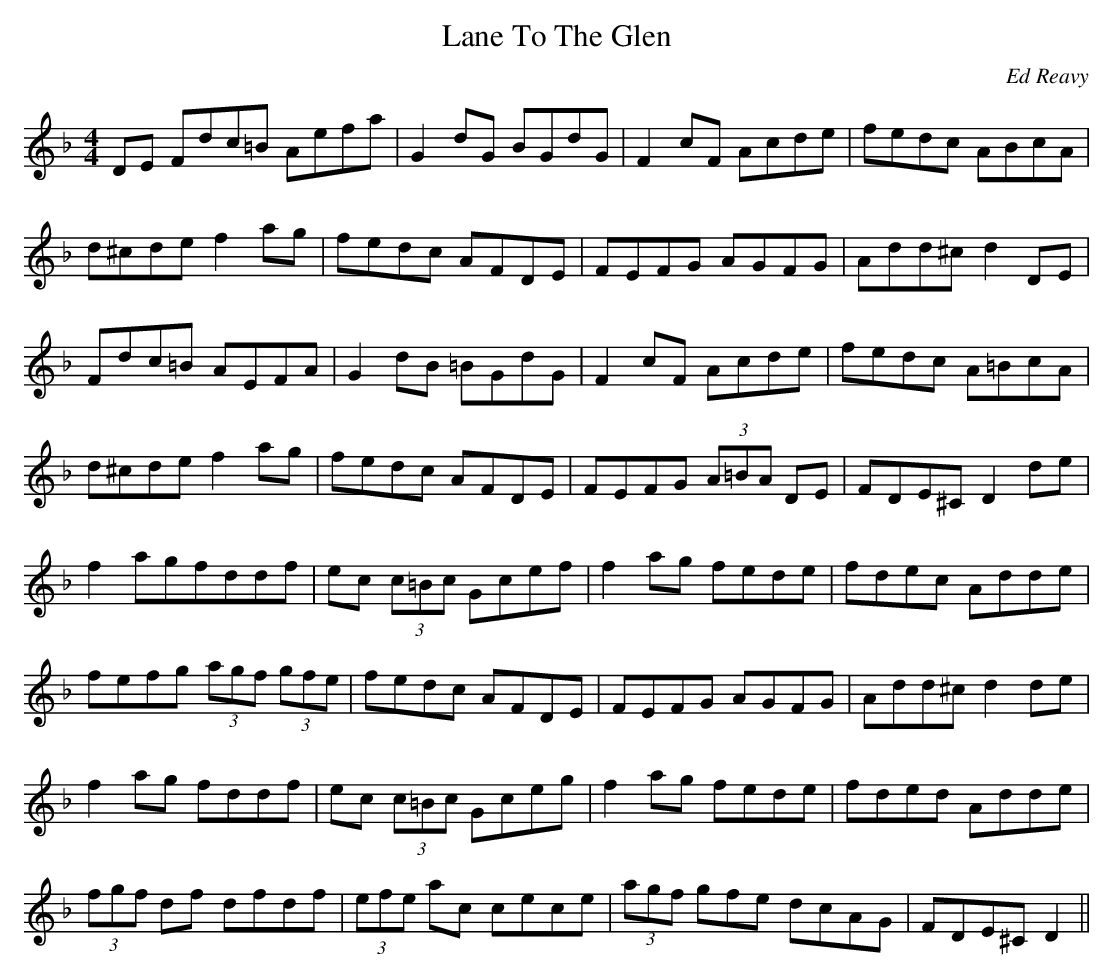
X:1
T:Lane To The Glen
M:4/4
L:1/8
C:Ed Reavy
K:F
DE Fdc=B Aefa|G2 dG BGdG|F2 cF Acde|fedc ABcA|
d^cde f2 ag|fedc AFDE|FEFG AGFG |Add^c d2 DE|
Fdc=B AEFA|G2dB =BGdG|F2 cF Acde|fedc A=BcA|
d^cde f2 ag|fedc AFDE| FEFG (3A=BA DE|FDE^C D2 de|
f2 agfddf|ec (3c=Bc Gcef|f2 ag fede|fdec Adde|
fefg (3agf (3gfe|fedc AFDE|FEFG AGFG|Add^c d2 de|
f2 ag fddf|ec (3c=Bc Gceg|f2 ag fede|fded Adde|
(3fgf df dfdf|(3efe ac cece|(3agf gfe dcAG|FDE^C D2||
